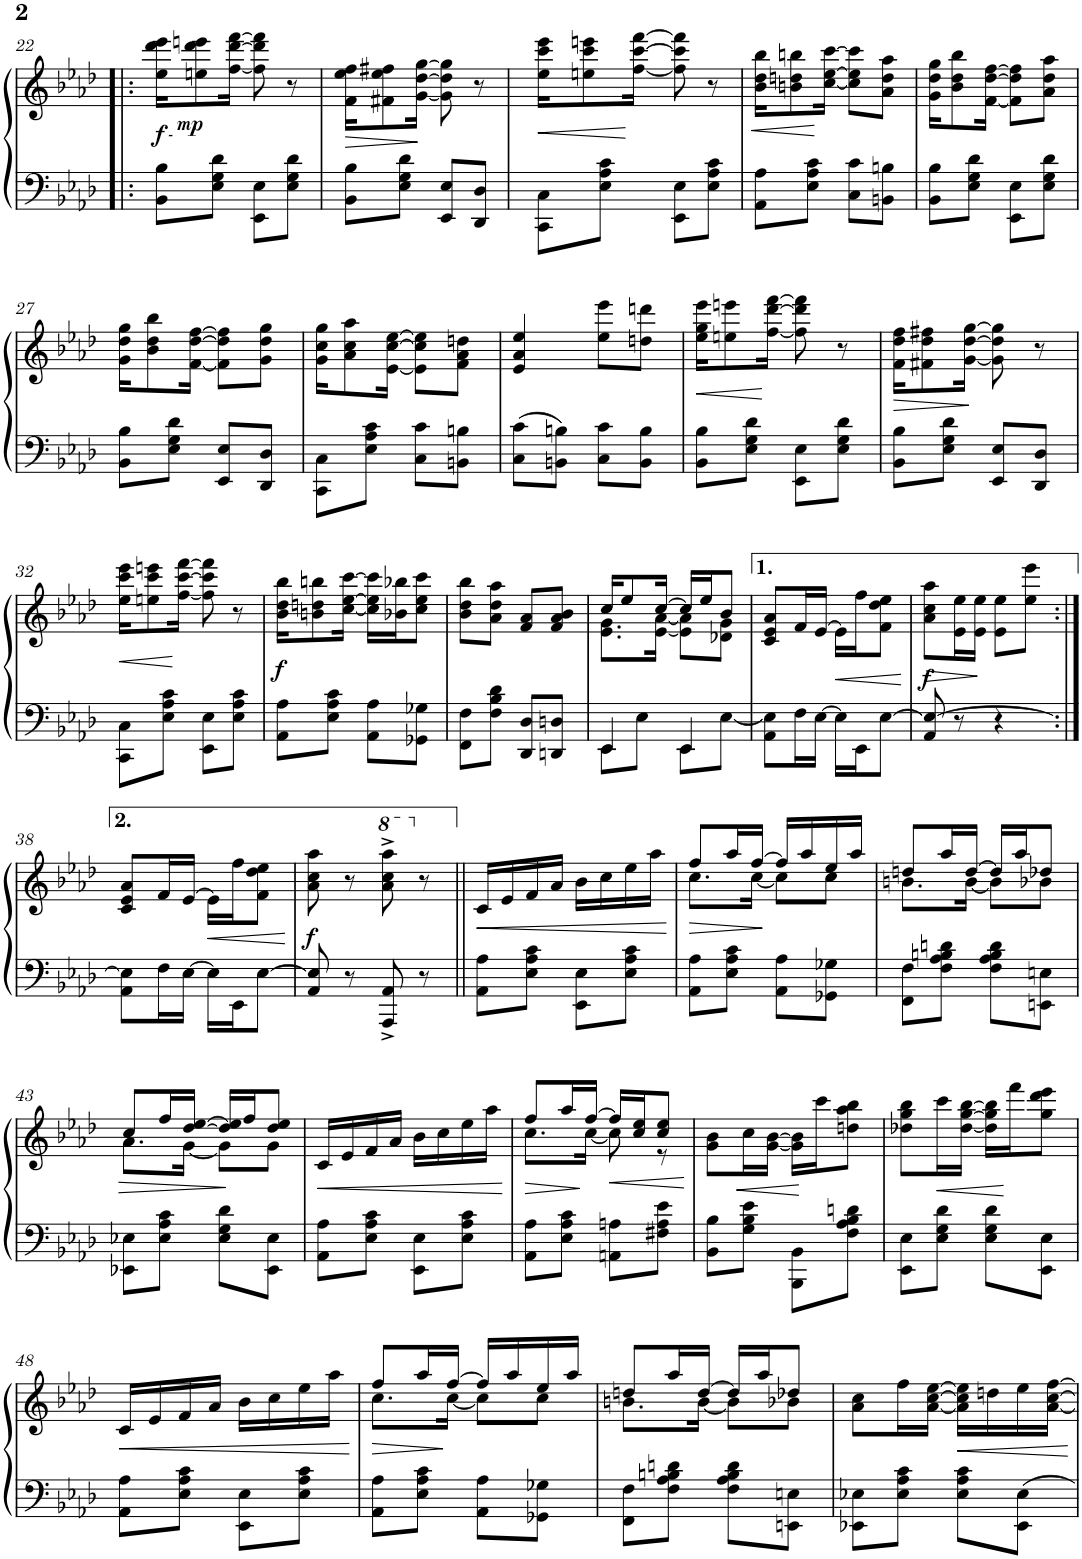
**kern	**kern	**dynam
*part1	*part1	*part1
*staff2	*staff1	*staff1/2
*I"Piano	*	*
*I'Pno.	*	*
!!LO:PB:g=z
*clefF4	*clefG2	*
*k[b-e-a-d-]	*k[b-e-a-d-]	*
*M2/4	*M2/4	*
=22!|:	=22!|:	=22!|:
!	!	!LO:DY:b
!	!	!LO:DY:n=1:b
8BB-\ 8B-\L	16ee-\ 16ddd-\ 16eee-\KL	f other-dynamics
!	!	!LO:DY:n=2:b
.	8een\ 8ddd-\ 8eeen\	mp
8E-\ 8G\ 8d-\J	.	.
.	[16ff\ [16ddd-\ [16fff\Jk	.
8EE-\ 8E-\L	8ff\] 8ddd-\] 8fff\]	.
8E-\ 8G\ 8d-\J	8r	.
=23	=23	=23
!	!	!LO:HP:b
8BB-\ 8B-\L	16f\ 16ee-\ 16ff\KL	>
.	8f#X\ 8ee-\ 8ff#X\	.
8E-\ 8G\ 8d-\J	.	.
.	[16g\ [16dd-\ [16gg\Jk	.
8EE-/ 8E-/L	8g\] 8dd-\] 8gg\]	]
8DD-/ 8D-/J	8r	.
=24	=24	=24
!	!	!LO:HP:b
8CC\ 8C\L	16ee-\ 16ccc\ 16eee-\KL	<
.	8een\ 8ccc\ 8eeen\	.
8E-\ 8A-\ 8c\J	.	.
.	[16ff\ [16ccc\ [16fff\Jk	[
8EE-\ 8E-\L	8ff\] 8ccc\] 8fff\]	.
8E-\ 8A-\ 8c\J	8r	.
=25	=25	=25
!	!	!LO:HP:b
8AA-\ 8A-\L	16b-\ 16dd-\ 16bb-\KL	<
.	8bn\ 8ddn\ 8bbn\	.
8E-\ 8A-\ 8c\J	.	.
.	[16cc\ [16ee-\ [16ccc\Jk	[
8C\ 8c\L	8cc\] 8ee-\] 8ccc\]L	.
8BBn\ 8Bn\J	8a-\ 8dd\ 8aa-\J	.
=26	=26	=26
8BB-\ 8B-\L	16g\ 16dd-\ 16gg\KL	.
.	8b-\ 8dd-\ 8bb-\	.
8E-\ 8G\ 8d-\J	.	.
.	[16f\ [16dd-\ [16ff\Jk	.
8EE-\ 8E-\L	8f\] 8dd-\] 8ff\]L	.
8E-\ 8G\ 8d-\J	8a-\ 8dd-\ 8aa-\J	.
!!LO:LB:g=z
=27	=27	=27
8BB-\ 8B-\L	16g\ 16dd-\ 16gg\KL	.
.	8b-\ 8dd-\ 8bb-\	.
8E-\ 8G\ 8d-\J	.	.
.	[16f\ [16dd-\ [16ff\Jk	.
8EE-/ 8E-/L	8f\] 8dd-\] 8ff\]L	.
8DD-/ 8D-/J	8g\ 8dd-\ 8gg\J	.
=28	=28	=28
8CC\ 8C\L	16g\ 16cc\ 16gg\KL	.
.	8a-\ 8cc\ 8aa-\	.
8E-\ 8A-\ 8c\J	.	.
.	[16e-\ [16cc\ [16ee-\Jk	.
8C\ 8c\L	8e-\] 8cc\] 8ee-\]L	.
8BBn\ 8Bn\J	8f\ 8a-\ 8ddn\J	.
=29	=29	=29
8C\ 8c\L	4e-/ 4a-/ 4ee-/	.
8BBn\ 8Bn\J	.	.
8C\ 8c\L	8ee-\ 8eee-\L	.
8BB\ 8B\J	8ddn\ 8dddn\J	.
=30	=30	=30
!	!	!LO:HP:b
8BB-\ 8B-\L	16ee-\ 16gg\ 16eee-\KL	<
.	8een\ 8eeen\	.
8E-\ 8G\ 8d-\J	.	.
.	[16ff\ [16ddd-\ [16fff\Jk	[
8EE-\ 8E-\L	8ff\] 8ddd-\] 8fff\]	.
8E-\ 8G\ 8d-\J	8r	.
=31	=31	=31
!	!	!LO:HP:b
8BB-\ 8B-\L	16f\ 16dd-\ 16ff\KL	>
.	8f#X\ 8dd-\ 8ff#X\	.
8E-\ 8G\ 8d-\J	.	.
.	[16g\ [16dd-\ [16gg\Jk	.
8EE-/ 8E-/L	8g\] 8dd-\] 8gg\]	]
8DD-/ 8D-/J	8r	.
!!LO:LB:g=z
=32	=32	=32
!	!	!LO:HP:b
8CC\ 8C\L	16ee-\ 16ccc\ 16eee-\KL	<
.	8een\ 8ccc\ 8eeen\	.
8E-\ 8A-\ 8c\J	.	.
.	[16ff\ [16ccc\ [16fff\Jk	[
8EE-\ 8E-\L	8ff\] 8ccc\] 8fff\]	.
8E-\ 8A-\ 8c\J	8r	.
=33	=33	=33
!	!	!LO:DY:b
8AA-\ 8A-\L	16b-\ 16dd-\ 16bb-\KL	f
.	8bn\ 8ddn\ 8bbn\	.
8E-\ 8A-\ 8c\J	.	.
.	[16cc\ [16ee-\ [16ccc\Jk	.
8AA-\ 8A-\L	16cc\] 16ee-\] 16ccc\]LL	.
.	16b-X\ 16bb-X\J	.
8GG-X\ 8G-X\J	8cc\ 8ee-\ 8ccc\J	.
=34	=34	=34
8FF\ 8F\L	8b-\ 8dd-\ 8bb-\L	.
8F\ 8B-\ 8d-\J	8a-\ 8dd-\ 8aa-\J	.
8DD-/ 8D-/L	8f/ 8a-/L	.
8DDn/ 8Dn/J	8f/ 8a-/ 8b-/J	.
=35	=35	=35
*^	*^	*
4EE-/	8EE-\L	16cc/KL	8.e-\ 8.g\L	.
.	.	8ee-/	.	.
.	8E-\J	.	.	.
.	.	[16cc/Jk	[16e-\ [16a-\Jk	.
4EE-/	8EE-\L	16cc/LL]	8e-\] 8a-\]L	.
.	.	16ee-/J	.	.
.	[8E-\J	8b-/J	8d-X\ 8g\J	.
*v	*v	*	*	*
*	*v	*v	*
=36	=36	=36
8AA-\ 8E-\]L	8c/ 8e-/ 8a-/L	.
16F\L	16f/L	.
[16E-\JJ	[16e-/JJ	.
!	!	!LO:HP:b
16E-\LL]	16e-\LL]	<
16EE-\J	16ff\J	.
[8E-\J	8f\ 8dd-\ 8ee-\J	.
.	.	[
=37	=37	=37
!	!	!LO:DY:b
8AA-/ 8E-/_	8a-\ 8cc\ 8aa-\L	f
!	!	!LO:HP:b
8r	16e-\ 16ee-\L	>
.	16e-\ 16ee-\JJ	]
4r	8e-\ 8ee-\L	.
.	8ee-\ 8eee-\J	.
!!LO:LB:g=z
=38:|!	=38:|!	=38:|!
8AA-\ 8E-\]L	8c/ 8e-/ 8a-/L	.
16F\L	16f/L	.
[16E-\JJ	[16e-/JJ	.
!	!	!LO:HP:b
16E-\LL]	16e-\LL]	<
16EE-\J	16ff\J	.
[8E-\J	8f\ 8dd-\ 8ee-\J	.
.	.	[
=39	=39	=39
!	!	!LO:DY:b
8AA-/ 8E-/]	8a-\ 8cc\ 8aa-\	f
8r	8r	.
*	*8va	*
8AAA-/^ 8AA-/^	8aa-\^ 8ccc\^ 8aaa-\^	.
*	*X8va	*
8r	8r	.
=40||	=40||	=40||
!	!	!LO:HP:b
8AA-\ 8A-\L	16c/LL	<
.	16e-/	.
8E-\ 8A-\ 8c\J	16f/	.
.	16a-/JJ	.
8EE-\ 8E-\L	16b-\LL	.
.	16cc\	.
8E-\ 8A-\ 8c\J	16ee-\	.
.	16aa-\JJ	.
.	.	[
=41	=41	=41
!	!	!LO:HP:b
*	*^	*
8AA-\ 8A-\L	8ff/L	8.cc\L	>
8E-\ 8A-\ 8c\J	16aa-/L	.	.
.	[16ff/JJ	[16cc\Jk	.
8AA-\ 8A-\L	16ff/LL]	8cc\L]	]
.	16aa-/	.	.
8GG-X\ 8G-X\J	16ee-/	8cc\J	.
.	16aa-/JJ	.	.
=42	=42	=42	=42
8FF\ 8F\L	8ddn/L	8.bn\L	.
8F\ 8A-\ 8Bn\ 8dn\J	16aa-/L	.	.
.	[16dd/JJ	[16b\Jk	.
8F\ 8A-\ 8B\ 8d\L	16dd/LL]	8b\L]	.
.	16aa-/J	.	.
8EEn\ 8En\J	8dd-X/J	8b-X\J	.
!!LO:LB:g=z	!!
=43	=43	=43	=43
!	!	!	!LO:HP:b
8EE-X\ 8E-X\L	8cc/L	8.a-\L	>
8E-\ 8A-\ 8c\J	16ff/L	.	.
.	[16dd-/ [16ee-/JJ	[16g\Jk	.
8E-\ 8G\ 8d-\L	16dd-/] 16ee-/]LL	8g\L]	.
.	16ff/J	.	]
8EE-\ 8E-\J	8dd-/ 8ee-/J	8g\J	.
=44	=44	=44	=44
!	!	!	!LO:HP:b
*	*v	*v	*
8AA-\ 8A-\L	16c/LL	<
.	16e-/	.
8E-\ 8A-\ 8c\J	16f/	.
.	16a-/JJ	.
8EE-\ 8E-\L	16b-\LL	.
.	16cc\	.
8E-\ 8A-\ 8c\J	16ee-\	.
.	16aa-\JJ	.
.	.	[
=45	=45	=45
!	!	!LO:HP:b
*	*^	*
8AA-\ 8A-\L	8ff/L	8.cc\L	>
8E-\ 8A-\ 8c\J	16aa-/L	.	.
.	[16ff/JJ	[16cc\Jk	]
!	!	!	!LO:HP:b
8AAn\ 8An\L	16ff/LL]	8cc\]	<
.	16cc/ 16ee-/J	.	.
8F#X\ 8A\ 8e-\J	8cc/ 8ee-/J	8r	.
*	*v	*v	*
.	.	[
=46	=46	=46
8BB-\ 8B-\L	8g\ 8b-\L	.
!	!	!LO:HP:b
8G\ 8B-\ 8e-\J	16cc\L	<
.	[16g\ [16b-\JJ	.
8BBB-\ 8BB-\L	16g\] 16b-\]LL	.
.	16ccc\J	[
8F\ 8A-\ 8B-\ 8dn\J	8ddn\ 8aa-\ 8bb-\J	.
=47	=47	=47
8EE-\ 8E-\L	8dd-X\ 8gg\ 8bb-\L	.
!	!	!LO:HP:b
8E-\ 8G\ 8d-\J	16ccc\L	<
.	[16dd-\ [16gg\ [16bb-\JJ	.
8E-\ 8G\ 8d-\L	16dd-\] 16gg\] 16bb-\]LL	.
.	16fff\J	[
8EE-\ 8E-\J	8gg\ 8ddd-\ 8eee-\J	.
!!LO:LB:g=z
=48	=48	=48
!	!	!LO:HP:b
8AA-\ 8A-\L	16c/LL	<
.	16e-/	.
8E-\ 8A-\ 8c\J	16f/	.
.	16a-/JJ	.
8EE-\ 8E-\L	16b-\LL	.
.	16cc\	.
8E-\ 8A-\ 8c\J	16ee-\	.
.	16aa-\JJ	.
.	.	[
=49	=49	=49
!	!	!LO:HP:b
*	*^	*
8AA-\ 8A-\L	8ff/L	8.cc\L	>
8E-\ 8A-\ 8c\J	16aa-/L	.	.
.	[16ff/JJ	[16cc\Jk	]
8AA-\ 8A-\L	16ff/LL]	8cc\L]	.
.	16aa-/	.	.
8GG-X\ 8G-X\J	16ee-/	8cc\J	.
.	16aa-/JJ	.	.
=50	=50	=50	=50
8FF\ 8F\L	8ddn/L	8.bn\L	.
8F\ 8A-\ 8Bn\ 8dn\J	16aa-/L	.	.
.	[16dd/JJ	[16b\Jk	.
8F\ 8A-\ 8B\ 8d\L	16dd/LL]	8b\L]	.
.	16aa-/J	.	.
8EEn\ 8En\J	8dd-X/J	8b-X\J	.
*	*v	*v	*
=51	=51	=51
8EE-X\ 8E-X\L	8a-\ 8cc\L	.
8E-\ 8A-\ 8c\J	16ff\L	.
.	[16a-\ [16cc\ [16ee-\JJ	.
!	!	!LO:HP:b
8E-\ 8A-\ 8c\L	16a-\] 16cc\] 16ee-\]LL	<
.	16ddn\	.
8EE-\ 8E-\J	16ee-\	.
.	[16a-\ [16cc\ [16ff\JJ	.
.	.	[
=	=	=
*-	*-	*-
